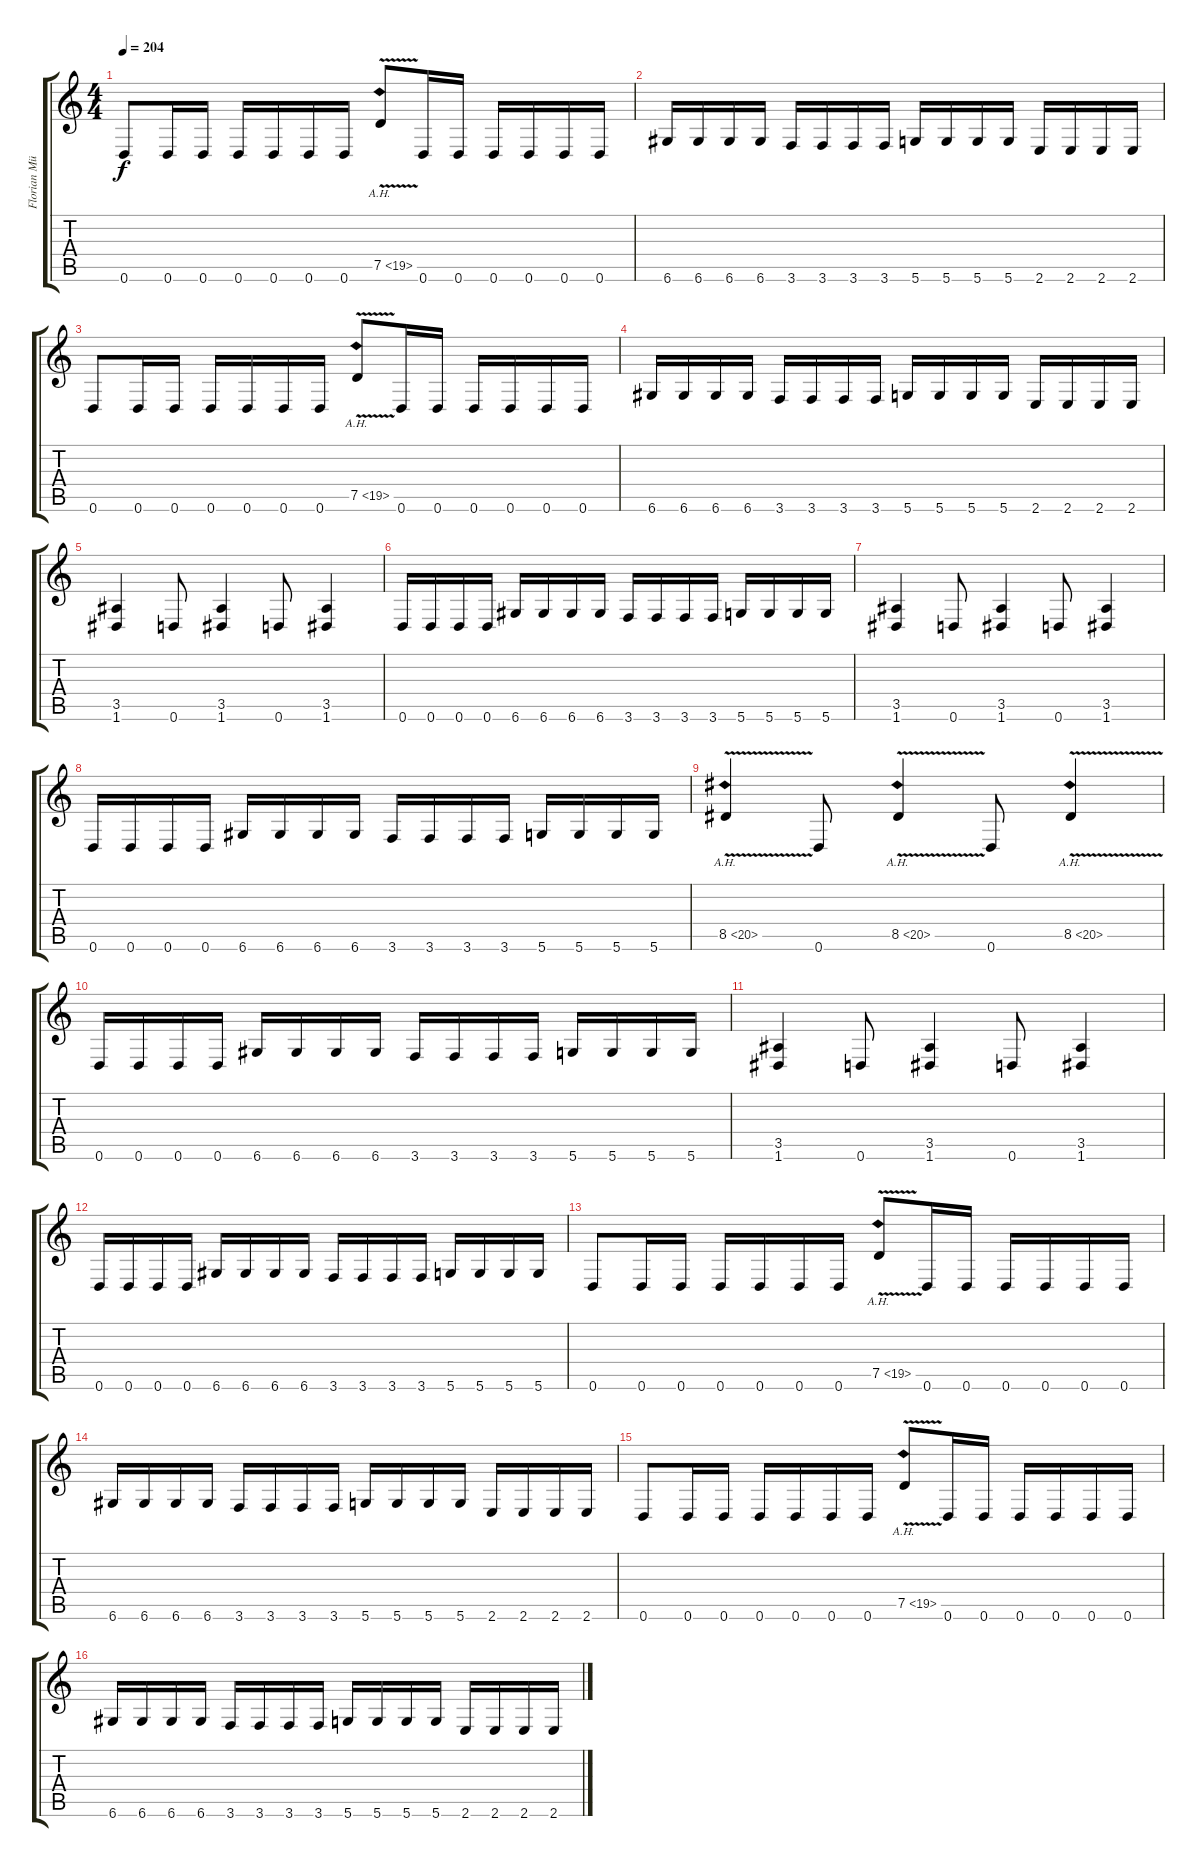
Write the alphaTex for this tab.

\track ("Florian Müller" "Florian Mü") {instrument distortionguitar}
\staff {score tabs}
\tuning (D4 A3 F3 C3 G2 D2) {hide}
\ts (4 4)
\tempo 204
\clef g2
\ks c
0.6.8{dy f} 0.6.16 0.6.16 0.6.16 0.6.16 0.6.16 0.6.16 7.5{ah 12 v}.8 0.6.16 0.6.16 0.6.16 0.6.16 0.6.16 0.6.16 |
6.6.16 6.6.16 6.6.16 6.6.16 3.6.16 3.6.16 3.6.16 3.6.16 5.6.16 5.6.16 5.6.16 5.6.16 2.6.16 2.6.16 2.6.16 2.6.16 |
0.6.8 0.6.16 0.6.16 0.6.16 0.6.16 0.6.16 0.6.16 7.5{ah 12 v}.8 0.6.16 0.6.16 0.6.16 0.6.16 0.6.16 0.6.16 |
6.6.16 6.6.16 6.6.16 6.6.16 3.6.16 3.6.16 3.6.16 3.6.16 5.6.16 5.6.16 5.6.16 5.6.16 2.6.16 2.6.16 2.6.16 2.6.16 |
(3.5 1.6).4 0.6.8 (3.5 1.6).4 0.6.8 (3.5 1.6).4 |
0.6.16 0.6.16 0.6.16 0.6.16 6.6.16 6.6.16 6.6.16 6.6.16 3.6.16 3.6.16 3.6.16 3.6.16 5.6.16 5.6.16 5.6.16 5.6.16 |
(3.5 1.6).4 0.6.8 (3.5 1.6).4 0.6.8 (3.5 1.6).4 |
0.6.16 0.6.16 0.6.16 0.6.16 6.6.16 6.6.16 6.6.16 6.6.16 3.6.16 3.6.16 3.6.16 3.6.16 5.6.16 5.6.16 5.6.16 5.6.16 |
8.5{ah 12 v}.4 0.6.8 8.5{ah 12 v}.4 0.6.8 8.5{ah 12 v}.4 |
0.6.16 0.6.16 0.6.16 0.6.16 6.6.16 6.6.16 6.6.16 6.6.16 3.6.16 3.6.16 3.6.16 3.6.16 5.6.16 5.6.16 5.6.16 5.6.16 |
(3.5 1.6).4 0.6.8 (3.5 1.6).4 0.6.8 (3.5 1.6).4 |
0.6.16 0.6.16 0.6.16 0.6.16 6.6.16 6.6.16 6.6.16 6.6.16 3.6.16 3.6.16 3.6.16 3.6.16 5.6.16 5.6.16 5.6.16 5.6.16 |
0.6.8 0.6.16 0.6.16 0.6.16 0.6.16 0.6.16 0.6.16 7.5{ah 12 v}.8 0.6.16 0.6.16 0.6.16 0.6.16 0.6.16 0.6.16 |
6.6.16 6.6.16 6.6.16 6.6.16 3.6.16 3.6.16 3.6.16 3.6.16 5.6.16 5.6.16 5.6.16 5.6.16 2.6.16 2.6.16 2.6.16 2.6.16 |
0.6.8 0.6.16 0.6.16 0.6.16 0.6.16 0.6.16 0.6.16 7.5{ah 12 v}.8 0.6.16 0.6.16 0.6.16 0.6.16 0.6.16 0.6.16 |
6.6.16 6.6.16 6.6.16 6.6.16 3.6.16 3.6.16 3.6.16 3.6.16 5.6.16 5.6.16 5.6.16 5.6.16 2.6.16 2.6.16 2.6.16 2.6.16
